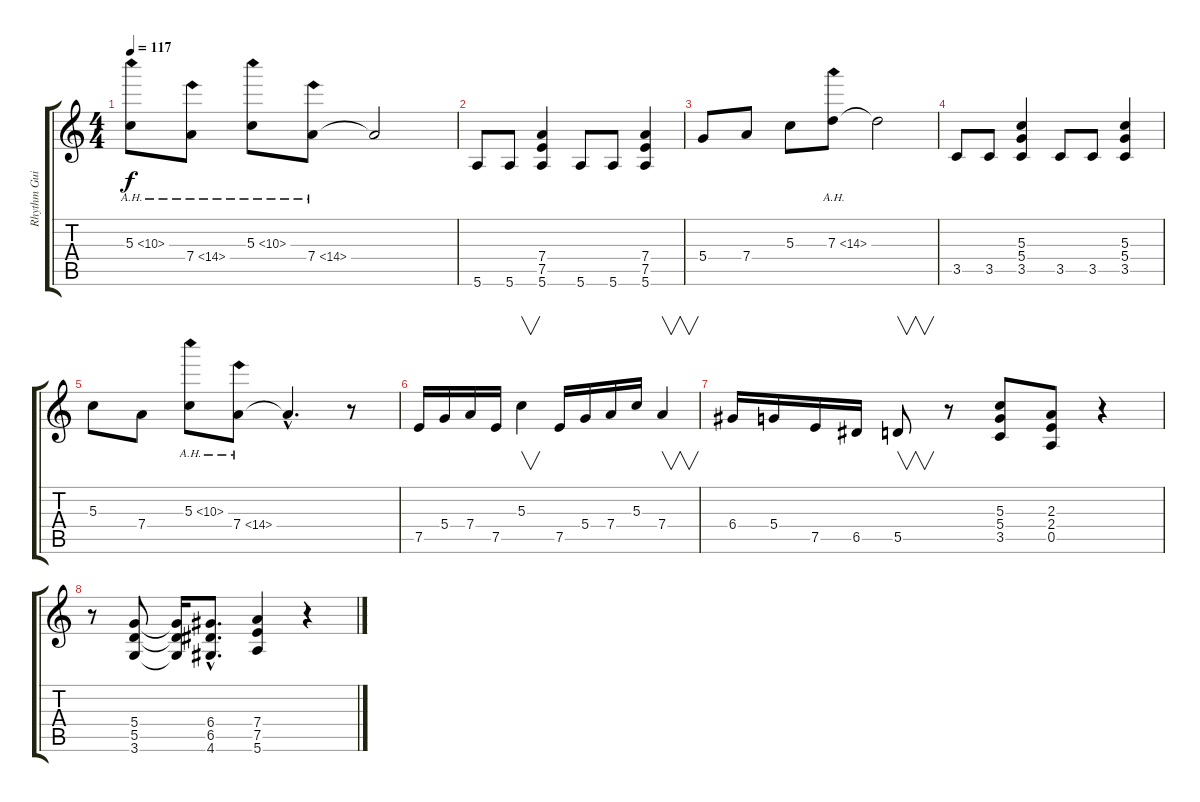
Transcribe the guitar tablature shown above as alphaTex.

\track ("Rhythm Guitar" "Rhythm Gui") {instrument distortionguitar}
\staff {score tabs}
\tuning (E4 B3 G3 D3 A2 E2) {hide}
\ts (4 4)
\tempo 117
\clef g2
\ks c
5.3{ah 5}.8{dy f} 7.4{ah 7}.8 5.3{ah 5}.8 7.4{ah 7}.8 7.4{t}.2 |
5.6.8 5.6.8 (7.4 7.5 5.6).4 5.6.8 5.6.8 (7.4 7.5 5.6).4 |
5.4.8 7.4.8 5.3.8 7.3{ah 7}.8 7.3{t}.2 |
3.5.8 3.5.8 (5.3 5.4 3.5).4 3.5.8 3.5.8 (5.3 5.4 3.5).4 |
5.3.8 7.4.8 5.3{ah 5}.8 7.4{ah 7}.8 7.4{hac t}.4{d} r.8 |
7.5.16 5.4.16 7.4.16 7.5.16 5.3.4{v} 7.5.16 5.4.16 7.4.16 5.3.16 7.4.4{v} |
6.4.16 5.4.16 7.5.16 6.5.16 5.5.8{v} r.8 (5.3 5.4 3.5).8 (2.3 2.4 0.5).8 r.4 |
r.8 (5.4 5.5 3.6).8 (5.4{t} 5.5{t} 3.6{t}).16 (6.4{hac} 6.5{hac} 4.6{hac}).8{d} (7.4 7.5 5.6).4 r.4
